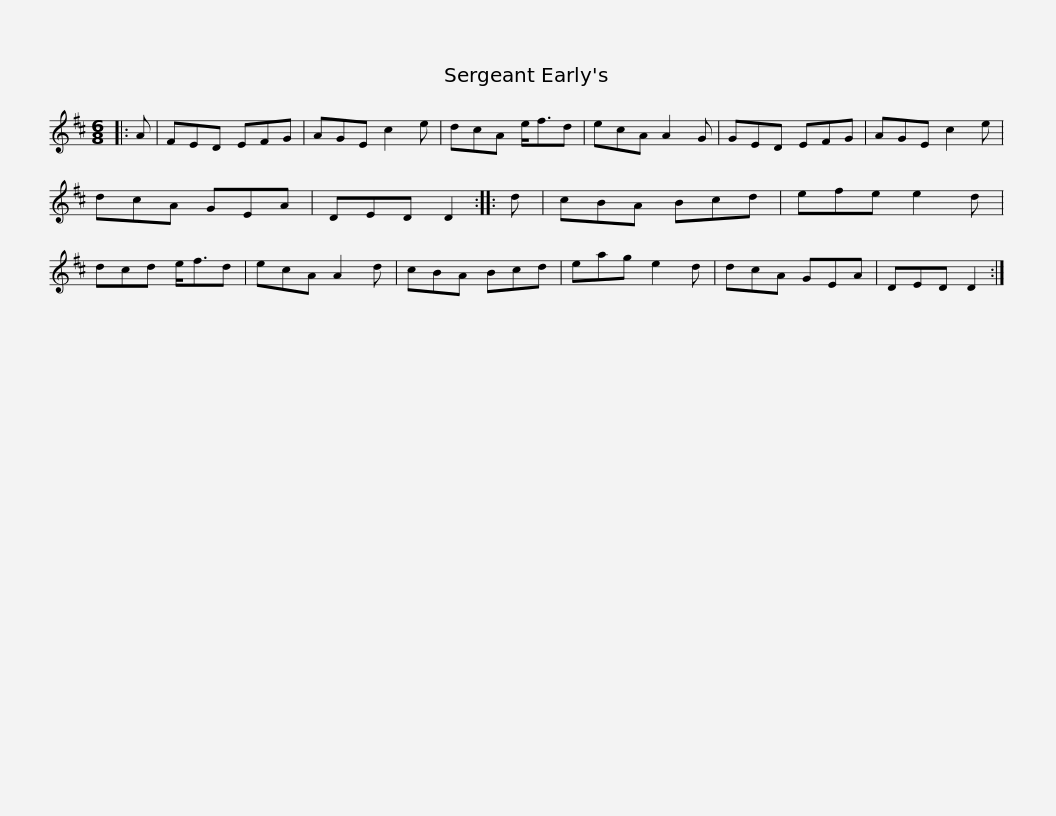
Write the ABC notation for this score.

X:1
L:1/8
M:6/8
I:linebreak $
K:D
V:1 treble
V:1
|: A | FED EFG | AGE c2 e | dcA e<fd | ecA A2 G | %5
 GED EFG | AGE c2 e | dcA GEA |$ DED D2 :: d | %10
 cBA Bcd | efe e2 d | dcd e<fd | ecA A2 d | cBA Bcd | %15
 eag e2 d |$ dcA GEA | DED D2 :| %18
